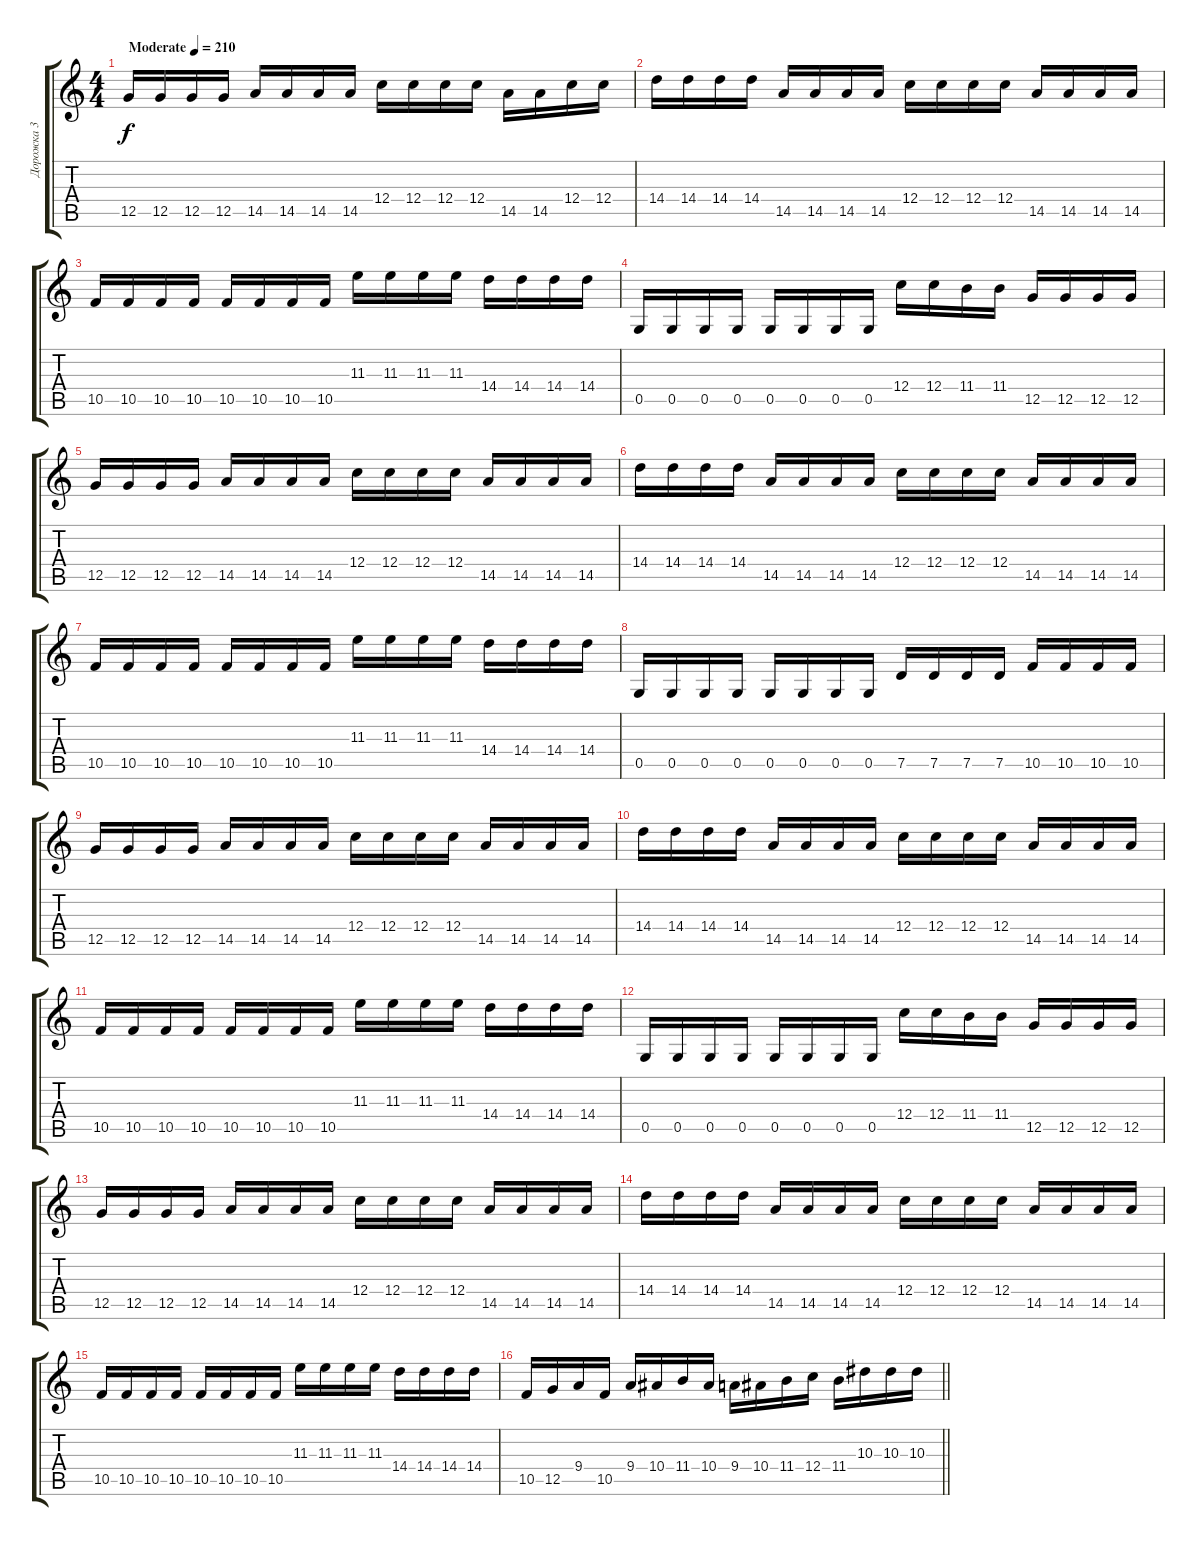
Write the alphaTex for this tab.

\track ("Дорожка 3" "Дорожка 3") {instrument distortionguitar}
\staff {score tabs}
\tuning (D4 A3 F3 C3 G2 D2) {hide}
\ts (4 4)
\tempo (210 "Moderate")
\clef g2
\ks c
12.5.16{dy f instrument distortionguitar} 12.5.16 12.5.16 12.5.16 14.5.16 14.5.16 14.5.16 14.5.16 12.4.16 12.4.16 12.4.16 12.4.16 14.5.16 14.5.16 12.4.16 12.4.16 |
14.4.16 14.4.16 14.4.16 14.4.16 14.5.16 14.5.16 14.5.16 14.5.16 12.4.16 12.4.16 12.4.16 12.4.16 14.5.16 14.5.16 14.5.16 14.5.16 |
10.5.16 10.5.16 10.5.16 10.5.16 10.5.16 10.5.16 10.5.16 10.5.16 11.3.16 11.3.16 11.3.16 11.3.16 14.4.16 14.4.16 14.4.16 14.4.16 |
0.5.16 0.5.16 0.5.16 0.5.16 0.5.16 0.5.16 0.5.16 0.5.16 12.4.16 12.4.16 11.4.16 11.4.16 12.5.16 12.5.16 12.5.16 12.5.16 |
12.5.16 12.5.16 12.5.16 12.5.16 14.5.16 14.5.16 14.5.16 14.5.16 12.4.16 12.4.16 12.4.16 12.4.16 14.5.16 14.5.16 14.5.16 14.5.16 |
14.4.16 14.4.16 14.4.16 14.4.16 14.5.16 14.5.16 14.5.16 14.5.16 12.4.16 12.4.16 12.4.16 12.4.16 14.5.16 14.5.16 14.5.16 14.5.16 |
10.5.16 10.5.16 10.5.16 10.5.16 10.5.16 10.5.16 10.5.16 10.5.16 11.3.16 11.3.16 11.3.16 11.3.16 14.4.16 14.4.16 14.4.16 14.4.16 |
0.5.16 0.5.16 0.5.16 0.5.16 0.5.16 0.5.16 0.5.16 0.5.16 7.5.16 7.5.16 7.5.16 7.5.16 10.5.16 10.5.16 10.5.16 10.5.16 |
12.5.16 12.5.16 12.5.16 12.5.16 14.5.16 14.5.16 14.5.16 14.5.16 12.4.16 12.4.16 12.4.16 12.4.16 14.5.16 14.5.16 14.5.16 14.5.16 |
14.4.16 14.4.16 14.4.16 14.4.16 14.5.16 14.5.16 14.5.16 14.5.16 12.4.16 12.4.16 12.4.16 12.4.16 14.5.16 14.5.16 14.5.16 14.5.16 |
10.5.16 10.5.16 10.5.16 10.5.16 10.5.16 10.5.16 10.5.16 10.5.16 11.3.16 11.3.16 11.3.16 11.3.16 14.4.16 14.4.16 14.4.16 14.4.16 |
0.5.16 0.5.16 0.5.16 0.5.16 0.5.16 0.5.16 0.5.16 0.5.16 12.4.16 12.4.16 11.4.16 11.4.16 12.5.16 12.5.16 12.5.16 12.5.16 |
12.5.16 12.5.16 12.5.16 12.5.16 14.5.16 14.5.16 14.5.16 14.5.16 12.4.16 12.4.16 12.4.16 12.4.16 14.5.16 14.5.16 14.5.16 14.5.16 |
14.4.16 14.4.16 14.4.16 14.4.16 14.5.16 14.5.16 14.5.16 14.5.16 12.4.16 12.4.16 12.4.16 12.4.16 14.5.16 14.5.16 14.5.16 14.5.16 |
10.5.16 10.5.16 10.5.16 10.5.16 10.5.16 10.5.16 10.5.16 10.5.16 11.3.16 11.3.16 11.3.16 11.3.16 14.4.16 14.4.16 14.4.16 14.4.16 |
\barLineRight lightlight
10.5.16 12.5.16 9.4.16 10.5.16 9.4.16 10.4.16 11.4.16 10.4.16 9.4.16 10.4.16 11.4.16 12.4.16 11.4.16 10.3.16 10.3.16 10.3.16
